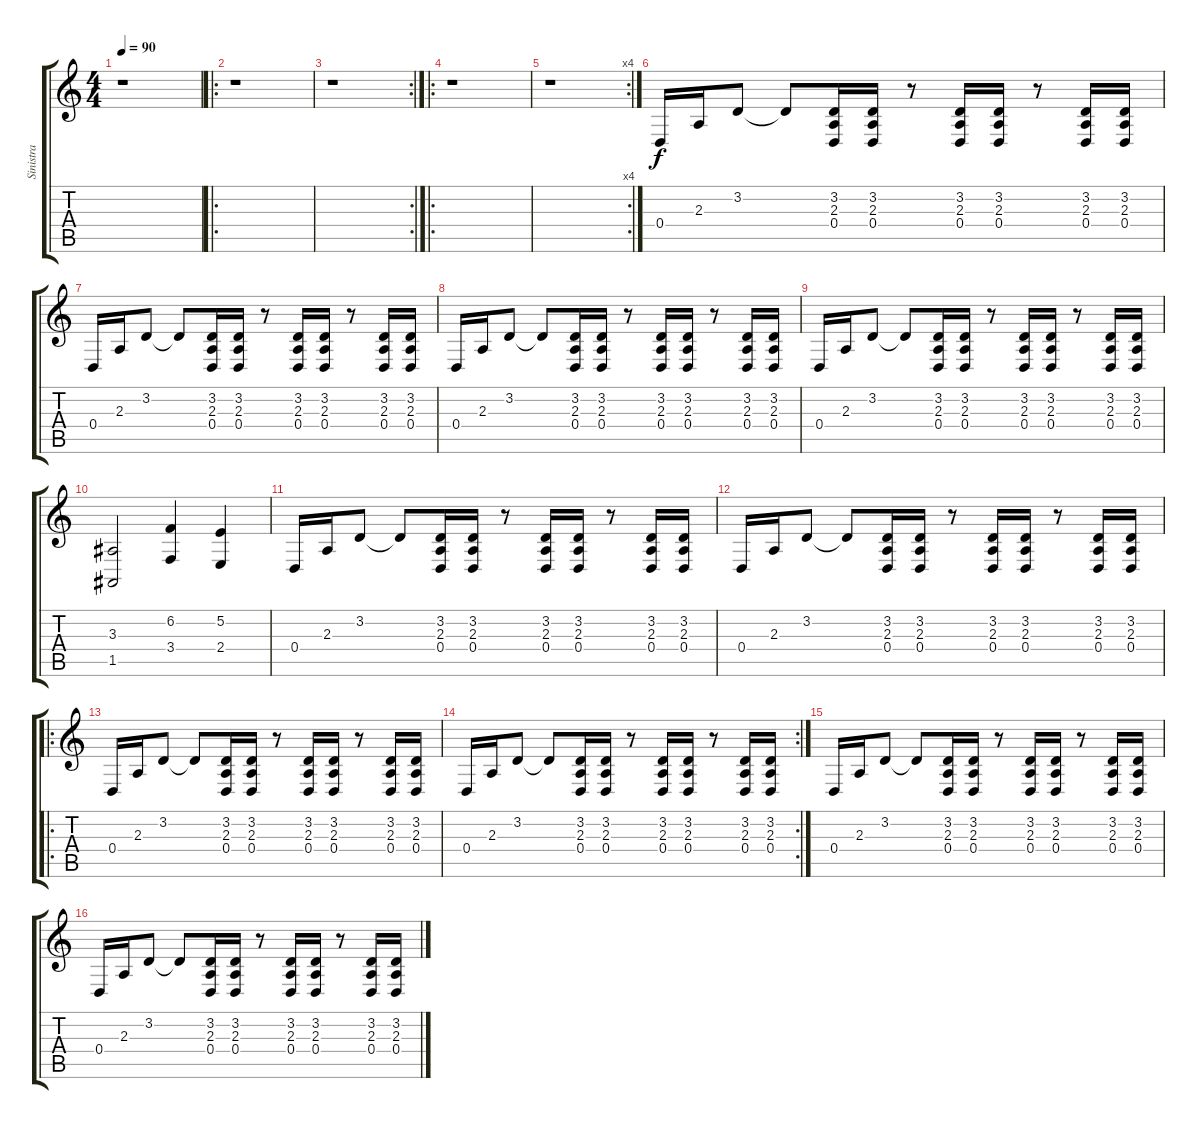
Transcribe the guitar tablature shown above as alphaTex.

\track ("Sinistra" "Sinistra") {instrument acousticgrandpiano}
\staff {score tabs}
\tuning (E4 B3 G3 D3 A2 E2) {hide}
\ts (4 4)
\tempo 90
\clef g2
\ks c
r.1{dy f instrument acousticgrandpiano} |
\ro
r.1 |
\rc 2
r.1 |
\ro
r.1 |
\rc 4
r.1 |
0.4.16 2.3.16 3.2.8 3.2{t}.8 (3.2 2.3 0.4).16 (3.2 2.3 0.4).16 r.8 (3.2 2.3 0.4).16 (3.2 2.3 0.4).16 r.8 (3.2 2.3 0.4).16 (3.2 2.3 0.4).16 |
0.4.16 2.3.16 3.2.8 3.2{t}.8 (3.2 2.3 0.4).16 (3.2 2.3 0.4).16 r.8 (3.2 2.3 0.4).16 (3.2 2.3 0.4).16 r.8 (3.2 2.3 0.4).16 (3.2 2.3 0.4).16 |
0.4.16 2.3.16 3.2.8 3.2{t}.8 (3.2 2.3 0.4).16 (3.2 2.3 0.4).16 r.8 (3.2 2.3 0.4).16 (3.2 2.3 0.4).16 r.8 (3.2 2.3 0.4).16 (3.2 2.3 0.4).16 |
0.4.16 2.3.16 3.2.8 3.2{t}.8 (3.2 2.3 0.4).16 (3.2 2.3 0.4).16 r.8 (3.2 2.3 0.4).16 (3.2 2.3 0.4).16 r.8 (3.2 2.3 0.4).16 (3.2 2.3 0.4).16 |
(3.3 1.5).2 (6.2 3.4).4 (5.2 2.4).4 |
0.4.16 2.3.16 3.2.8 3.2{t}.8 (3.2 2.3 0.4).16 (3.2 2.3 0.4).16 r.8 (3.2 2.3 0.4).16 (3.2 2.3 0.4).16 r.8 (3.2 2.3 0.4).16 (3.2 2.3 0.4).16 |
0.4.16 2.3.16 3.2.8 3.2{t}.8 (3.2 2.3 0.4).16 (3.2 2.3 0.4).16 r.8 (3.2 2.3 0.4).16 (3.2 2.3 0.4).16 r.8 (3.2 2.3 0.4).16 (3.2 2.3 0.4).16 |
\ro
0.4.16 2.3.16 3.2.8 3.2{t}.8 (3.2 2.3 0.4).16 (3.2 2.3 0.4).16 r.8 (3.2 2.3 0.4).16 (3.2 2.3 0.4).16 r.8 (3.2 2.3 0.4).16 (3.2 2.3 0.4).16 |
\rc 2
0.4.16 2.3.16 3.2.8 3.2{t}.8 (3.2 2.3 0.4).16 (3.2 2.3 0.4).16 r.8 (3.2 2.3 0.4).16 (3.2 2.3 0.4).16 r.8 (3.2 2.3 0.4).16 (3.2 2.3 0.4).16 |
0.4.16 2.3.16 3.2.8 3.2{t}.8 (3.2 2.3 0.4).16 (3.2 2.3 0.4).16 r.8 (3.2 2.3 0.4).16 (3.2 2.3 0.4).16 r.8 (3.2 2.3 0.4).16 (3.2 2.3 0.4).16 |
0.4.16 2.3.16 3.2.8 3.2{t}.8 (3.2 2.3 0.4).16 (3.2 2.3 0.4).16 r.8 (3.2 2.3 0.4).16 (3.2 2.3 0.4).16 r.8 (3.2 2.3 0.4).16 (3.2 2.3 0.4).16
